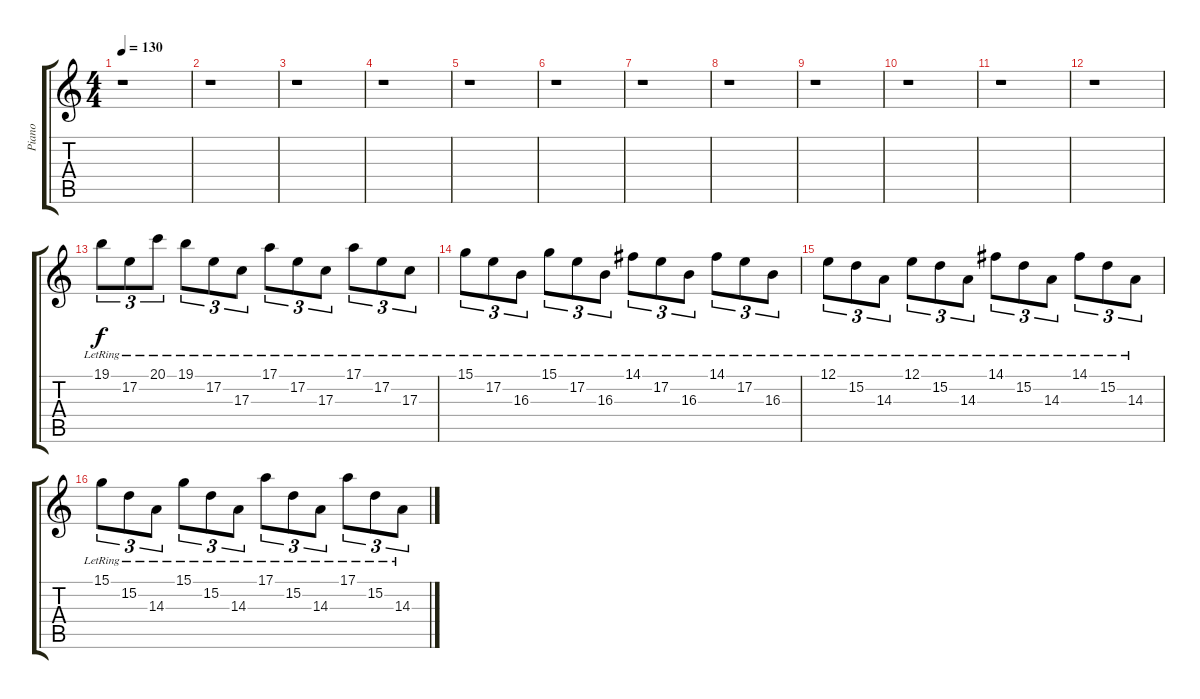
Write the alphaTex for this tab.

\track ("Piano" "Piano") {instrument acousticgrandpiano}
\staff {score tabs}
\tuning (E4 B3 G3 D3 A2 E2) {hide}
\ts (4 4)
\tempo 130
\clef g2
\ks c
r.1{dy f} |
r.1 |
r.1 |
r.1 |
r.1 |
r.1 |
r.1 |
r.1 |
r.1 |
r.1 |
r.1 |
r.1 |
19.1{lr}.8{tu (3 2)} 17.2{lr}.8{tu (3 2)} 20.1{lr}.8{tu (3 2)} 19.1{lr}.8{tu (3 2)} 17.2{lr}.8{tu (3 2)} 17.3{lr}.8{tu (3 2)} 17.1{lr}.8{tu (3 2)} 17.2{lr}.8{tu (3 2)} 17.3{lr}.8{tu (3 2)} 17.1{lr}.8{tu (3 2)} 17.2{lr}.8{tu (3 2)} 17.3{lr}.8{tu (3 2)} |
15.1{lr}.8{tu (3 2)} 17.2{lr}.8{tu (3 2)} 16.3{lr}.8{tu (3 2)} 15.1{lr}.8{tu (3 2)} 17.2{lr}.8{tu (3 2)} 16.3{lr}.8{tu (3 2)} 14.1{lr}.8{tu (3 2)} 17.2{lr}.8{tu (3 2)} 16.3{lr}.8{tu (3 2)} 14.1{lr}.8{tu (3 2)} 17.2{lr}.8{tu (3 2)} 16.3{lr}.8{tu (3 2)} |
12.1{lr}.8{tu (3 2)} 15.2{lr}.8{tu (3 2)} 14.3{lr}.8{tu (3 2)} 12.1{lr}.8{tu (3 2)} 15.2{lr}.8{tu (3 2)} 14.3{lr}.8{tu (3 2)} 14.1{lr}.8{tu (3 2)} 15.2{lr}.8{tu (3 2)} 14.3{lr}.8{tu (3 2)} 14.1{lr}.8{tu (3 2)} 15.2{lr}.8{tu (3 2)} 14.3{lr}.8{tu (3 2)} |
15.1{lr}.8{tu (3 2)} 15.2{lr}.8{tu (3 2)} 14.3{lr}.8{tu (3 2)} 15.1{lr}.8{tu (3 2)} 15.2{lr}.8{tu (3 2)} 14.3{lr}.8{tu (3 2)} 17.1{lr}.8{tu (3 2)} 15.2{lr}.8{tu (3 2)} 14.3{lr}.8{tu (3 2)} 17.1{lr}.8{tu (3 2)} 15.2{lr}.8{tu (3 2)} 14.3{lr}.8{tu (3 2)}
